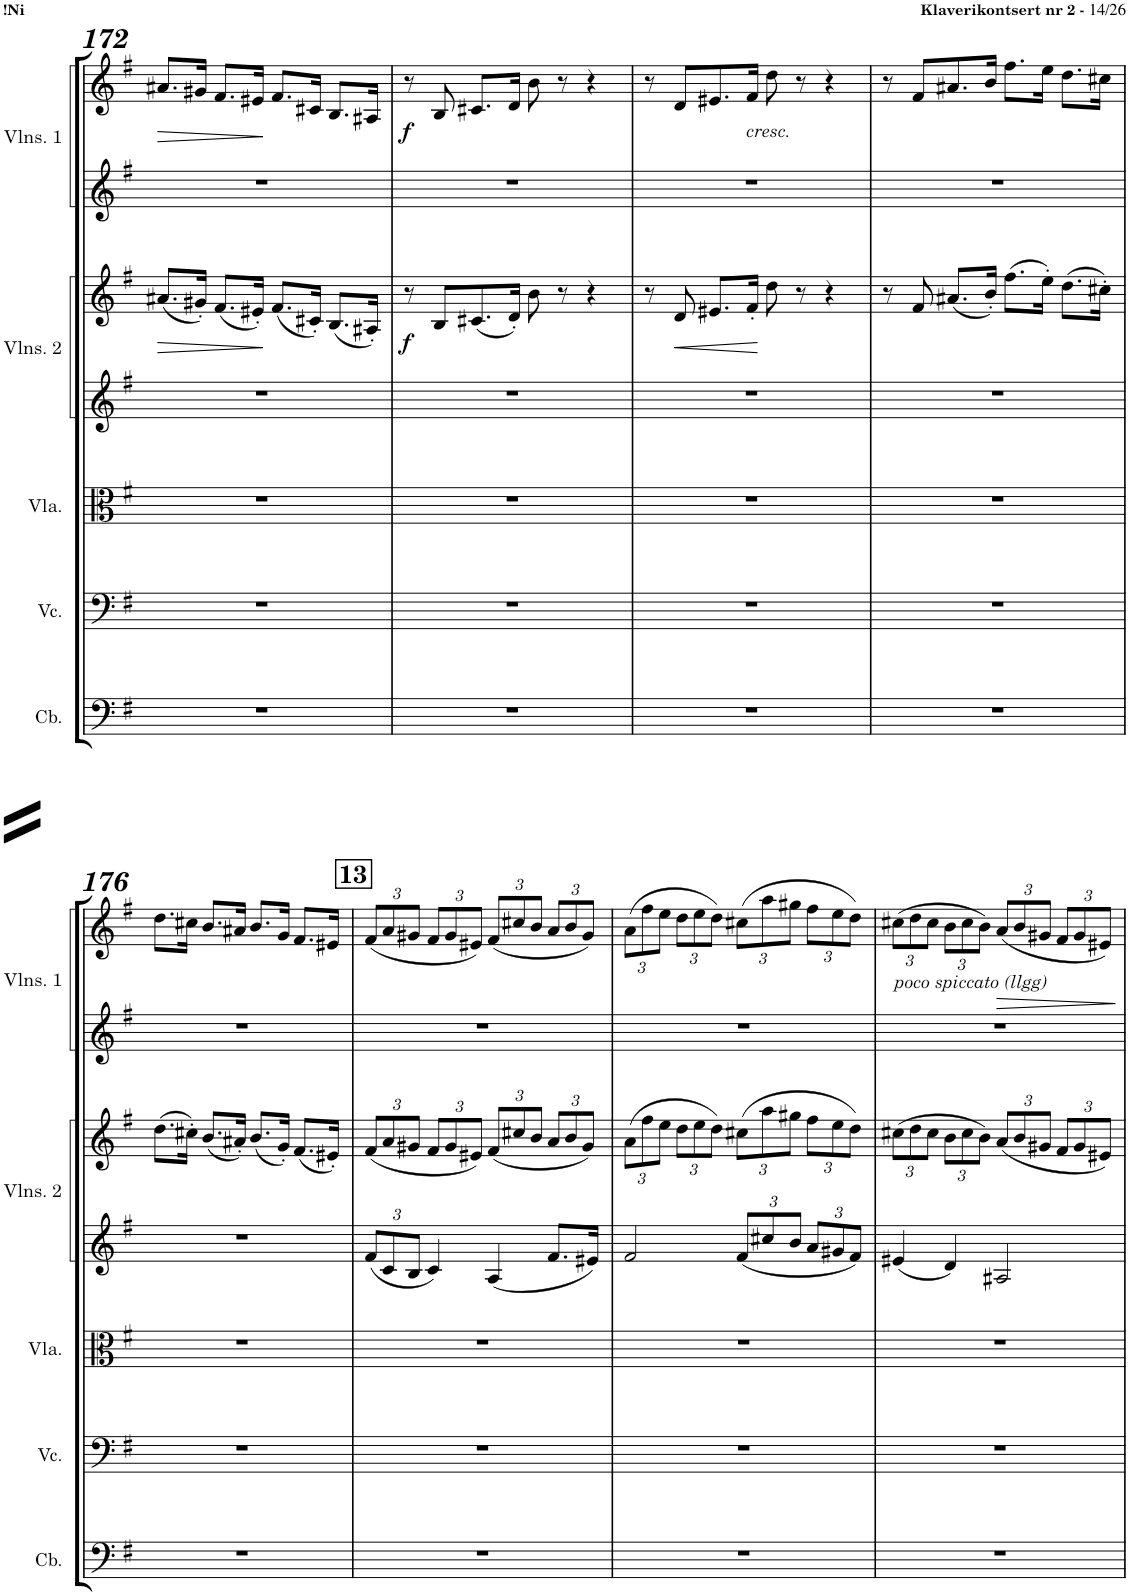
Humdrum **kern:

**kern	**kern	**kern	**kern	**kern	**dynam	**kern	**kern	**dynam
*part5	*part4	*part3	*part2	*part2	*part2	*part1	*part1	*part1
*staff7	*staff6	*staff5	*staff4	*staff3	*staff3/4	*staff2	*staff1	*staff1/2
*I"Contrabass	*I"Violoncello	*I"Viola	*I"Violins 2	*	*	*I"Violins 1	*	*
*I'Cb.	*I'Vc.	*I'Vla.	*I'Vlns. 2	*	*	*I'Vlns. 1	*	*
!!LO:PB:g=z
*clefF4	*clefF4	*clefC3	*clefG2	*clefG2	*	*clefG2	*clefG2	*
*Trd7c12	*	*	*	*	*	*	*	*
*k[f#]	*k[f#]	*k[f#]	*k[f#]	*k[f#]	*	*k[f#]	*k[f#]	*
*M4/4	*M4/4	*M4/4	*M4/4	*M4/4	*	*M4/4	*M4/4	*
*met(c)	*met(c)	*met(c)	*met(c)	*met(c)	*	*met(c)	*met(c)	*
=172	=172	=172	=172	=172	=172	=172	=172	=172
!	!	!	!	!	!LO:HP:b	!	!	!LO:HP:b
1r	1r	1r	1r	(8.a#X/L	>	1r	8.a#X/L	>
.	.	.	.	16g#X'/Jk)	.	.	16g#X/Jk	.
.	.	.	.	(8.f#/L	.	.	8.f#/L	.
.	.	.	.	16e#X'/Jk)	.	.	16e#X/Jk	.
.	.	.	.	(8.f#/L	]	.	8.f#/L	]
.	.	.	.	16c#X'/Jk)	.	.	16c#X/Jk	.
.	.	.	.	(8.B/L	.	.	8.B/L	.
.	.	.	.	16A#X'/Jk)	.	.	16A#X/Jk	.
=173	=173	=173	=173	=173	=173	=173	=173	=173
!	!	!	!	!	!LO:DY:b	!	!	!LO:DY:b
1r	1r	1r	1r	8r	f	1r	8r	f
.	.	.	.	8B/L	.	.	8B/	.
.	.	.	.	(8.c#X/	.	.	8.c#X/L	.
.	.	.	.	16d'/Jk)	.	.	16d/Jk	.
.	.	.	.	8b\	.	.	8b\	.
.	.	.	.	8r	.	.	8r	.
.	.	.	.	4r	.	.	4r	.
=174	=174	=174	=174	=174	=174	=174	=174	=174
1r	1r	1r	1r	8r	.	1r	8r	.
!	!	!	!	!	!LO:HP:b	!	!	!
.	.	.	.	8d/	<	.	8d/L	.
.	.	.	.	8.e#X/L	.	.	8.e#X/	.
!	!	!	!	!	!	!	!LO:TX:b:i:t=cresc.	!
.	.	.	.	16f#'/Jk	.	.	16f#/Jk	.
.	.	.	.	8dd\	[	.	8dd\	.
.	.	.	.	8r	.	.	8r	.
.	.	.	.	4r	.	.	4r	.
=175	=175	=175	=175	=175	=175	=175	=175	=175
1r	1r	1r	1r	8r	.	1r	8r	.
.	.	.	.	8f#/	.	.	8f#/L	.
.	.	.	.	(8.a#X/L	.	.	8.a#X/	.
.	.	.	.	16b'/Jk)	.	.	16b/Jk	.
.	.	.	.	(8.ff#\L	.	.	8.ff#\L	.
.	.	.	.	16ee'\Jk)	.	.	16ee\Jk	.
.	.	.	.	(8.dd\L	.	.	8.dd\L	.
.	.	.	.	16cc#X'\Jk)	.	.	16cc#X\Jk	.
!!LO:LB:g=z
=176	=176	=176	=176	=176	=176	=176	=176	=176
1r	1r	1r	1r	(8.dd\L	.	1r	8.dd\L	.
.	.	.	.	16cc#X'\Jk)	.	.	16cc#X\Jk	.
.	.	.	.	(8.b/L	.	.	8.b/L	.
.	.	.	.	16a#X'/Jk)	.	.	16a#X/Jk	.
.	.	.	.	(8.b/L	.	.	8.b/L	.
.	.	.	.	16g'/Jk)	.	.	16g/Jk	.
.	.	.	.	(8.f#/L	.	.	8.f#/L	.
.	.	.	.	16e#X'/Jk)	.	.	16e#X/Jk	.
=177	=177	=177	=177	=177	=177	=177	=177	=177
*	*	*	*Xbrackettup	*Xbrackettup	*	*	*Xbrackettup	*
1r	1r	1r	12f#/L	(12f#/L	.	1r	(12f#/L	.
.	.	.	12c/	12a/	.	.	12a/	.
.	.	.	12B/J	12g#X/J	.	.	12g#X/J	.
.	.	.	4c/	12f#/L	.	.	12f#/L	.
.	.	.	.	12g#/	.	.	12g#/	.
.	.	.	.	12e#X/J)	.	.	12e#X/J)	.
.	.	.	4A/	(12f#/L	.	.	(12f#/L	.
.	.	.	.	12cc#X/	.	.	12cc#X/	.
.	.	.	.	12b/J	.	.	12b/J	.
.	.	.	8.f#/L	12a/L	.	.	12a/L	.
.	.	.	.	12b/	.	.	12b/	.
.	.	.	.	12g#/J)	.	.	12g#/J)	.
.	.	.	16e#X/Jk	.	.	.	.	.
=178	=178	=178	=178	=178	=178	=178	=178	=178
1r	1r	1r	2f#/	(12a\L	.	1r	(12a\L	.
.	.	.	.	12ff#\	.	.	12ff#\	.
.	.	.	.	12ee\J	.	.	12ee\J	.
.	.	.	.	12dd\L	.	.	12dd\L	.
.	.	.	.	12ee\	.	.	12ee\	.
.	.	.	.	12dd\J)	.	.	12dd\J)	.
.	.	.	12f#/L	(12cc#X\L	.	.	(12cc#X\L	.
.	.	.	12cc#X/	12aa\	.	.	12aa\	.
.	.	.	12b/J	12gg#X\J	.	.	12gg#X\J	.
.	.	.	12a/L	12ff#\L	.	.	12ff#\L	.
.	.	.	12g#X/	12ee\	.	.	12ee\	.
.	.	.	12f#/J	12dd\J)	.	.	12dd\J)	.
=179	=179	=179	=179	=179	=179	=179	=179	=179
!	!	!	!	!	!	!	!LO:TX:b:i:t=poco spiccato (llgg)	!
1r	1r	1r	4e#X/	(12cc#X\L	.	1r	(12cc#X\L	.
.	.	.	.	12dd\	.	.	12dd\	.
.	.	.	.	12cc#\J	.	.	12cc#\J	.
.	.	.	4d/	12b\L	.	.	12b\L	.
.	.	.	.	12cc#\	.	.	12cc#\	.
.	.	.	.	12b\J)	.	.	12b\J)	.
!	!	!	!	!	!	!	!	!LO:HP:b
.	.	.	2A#X/	(12a/L	.	.	(12a/L	>
.	.	.	.	12b/	.	.	12b/	.
.	.	.	.	12g#X/J	.	.	12g#X/J	.
.	.	.	.	12f#/L	.	.	12f#/L	.
.	.	.	.	12g#/	.	.	12g#/	.
.	.	.	.	12e#X/J)	.	.	12e#X/J)	.
.	.	.	.	.	.	.	.	]
=	=	=	=	=	=	=	=	=
*-	*-	*-	*-	*-	*-	*-	*-	*-
